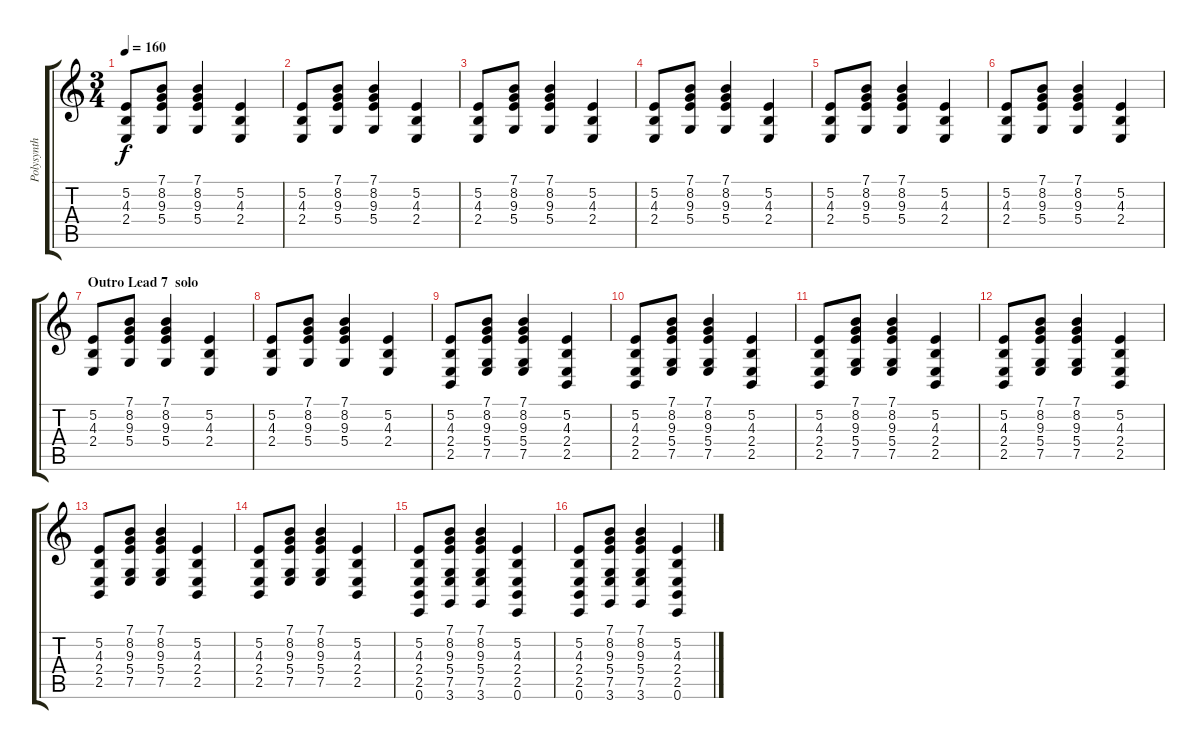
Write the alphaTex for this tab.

\track ("Polysynth w/flanger" "Polysynth ") {instrument pad3polysynth}
\staff {score tabs}
\tuning (E4 B3 G3 D3 A2 E2) {hide}
\ts (3 4)
\tempo 160
\clef g2
\ks c
(5.2 4.3 2.4).8{dy f} (7.1 8.2 9.3 5.4).8 (7.1 8.2 9.3 5.4).4 (5.2 4.3 2.4).4 |
(5.2 4.3 2.4).8 (7.1 8.2 9.3 5.4).8 (7.1 8.2 9.3 5.4).4 (5.2 4.3 2.4).4 |
(5.2 4.3 2.4).8 (7.1 8.2 9.3 5.4).8 (7.1 8.2 9.3 5.4).4 (5.2 4.3 2.4).4 |
(5.2 4.3 2.4).8 (7.1 8.2 9.3 5.4).8 (7.1 8.2 9.3 5.4).4 (5.2 4.3 2.4).4 |
(5.2 4.3 2.4).8 (7.1 8.2 9.3 5.4).8 (7.1 8.2 9.3 5.4).4 (5.2 4.3 2.4).4 |
(5.2 4.3 2.4).8 (7.1 8.2 9.3 5.4).8 (7.1 8.2 9.3 5.4).4 (5.2 4.3 2.4).4 |
\section ("" "Outro Lead 7  solo")
(5.2 4.3 2.4).8 (7.1 8.2 9.3 5.4).8 (7.1 8.2 9.3 5.4).4 (5.2 4.3 2.4).4 |
(5.2 4.3 2.4).8 (7.1 8.2 9.3 5.4).8 (7.1 8.2 9.3 5.4).4 (5.2 4.3 2.4).4 |
(5.2 4.3 2.4 2.5).8 (7.1 8.2 9.3 5.4 7.5).8 (7.1 8.2 9.3 5.4 7.5).4 (5.2 4.3 2.4 2.5).4 |
(5.2 4.3 2.4 2.5).8 (7.1 8.2 9.3 5.4 7.5).8 (7.1 8.2 9.3 5.4 7.5).4 (5.2 4.3 2.4 2.5).4 |
(5.2 4.3 2.4 2.5).8 (7.1 8.2 9.3 5.4 7.5).8 (7.1 8.2 9.3 5.4 7.5).4 (5.2 4.3 2.4 2.5).4 |
(5.2 4.3 2.4 2.5).8 (7.1 8.2 9.3 5.4 7.5).8 (7.1 8.2 9.3 5.4 7.5).4 (5.2 4.3 2.4 2.5).4 |
(5.2 4.3 2.4 2.5).8 (7.1 8.2 9.3 5.4 7.5).8 (7.1 8.2 9.3 5.4 7.5).4 (5.2 4.3 2.4 2.5).4 |
(5.2 4.3 2.4 2.5).8 (7.1 8.2 9.3 5.4 7.5).8 (7.1 8.2 9.3 5.4 7.5).4 (5.2 4.3 2.4 2.5).4 |
(5.2 4.3 2.4 2.5 0.6).8 (7.1 8.2 9.3 5.4 7.5 3.6).8 (7.1 8.2 9.3 5.4 7.5 3.6).4 (5.2 4.3 2.4 2.5 0.6).4 |
(5.2 4.3 2.4 2.5 0.6).8 (7.1 8.2 9.3 5.4 7.5 3.6).8 (7.1 8.2 9.3 5.4 7.5 3.6).4 (5.2 4.3 2.4 2.5 0.6).4
